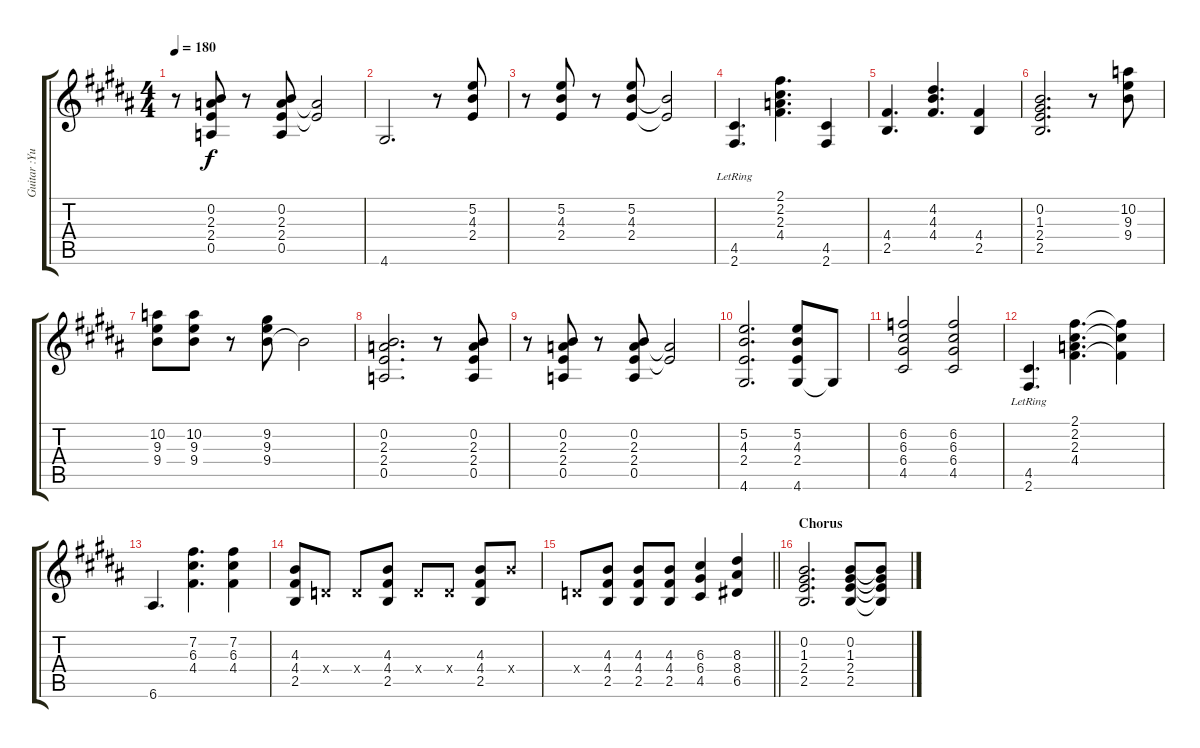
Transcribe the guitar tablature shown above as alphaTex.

\track ("Guitar :Yui" "Guitar :Yu") {instrument distortionguitar}
\staff {score tabs}
\tuning (E4 B3 G3 D3 A2 E2) {hide}
\ts (4 4)
\tempo 180
\clef g2
\ks b
r.8{dy f} (0.2 2.3 2.4 0.5).8 r.8 (0.2 2.3 2.4 0.5).8 (2.3{t} 2.4{t}).2 |
4.6.2{d} r.8 (5.2 4.3 2.4).8 |
r.8 (5.2 4.3 2.4).8 r.8 (5.2 4.3 2.4).8 (4.3{t} 2.4{t}).2 |
(4.5{lr} 2.6{lr}).4{d} (2.1 2.2 2.3 4.4).4{d} (4.5 2.6).4 |
(4.4 2.5).4{d} (4.2 4.3 4.4).4{d} (4.4 2.5).4 |
(0.2 1.3 2.4 2.5).2{d} r.8 (10.2 9.3 9.4).8 |
(10.2 9.3 9.4).8 (10.2 9.3 9.4).8 r.8 (9.2 9.3 9.4).8 9.4{t}.2 |
(0.2 2.3 2.4 0.5).2{d} r.8 (0.2 2.3 2.4 0.5).8 |
r.8 (0.2 2.3 2.4 0.5).8 r.8 (0.2 2.3 2.4 0.5).8 (2.3{t} 2.4{t}).2 |
(5.2 4.3 2.4 4.6).2{d} (5.2 4.3 2.4 4.6).8 4.6{t}.8 |
(6.2 6.3 6.4 4.5).2 (6.2 6.3 6.4 4.5).2 |
(4.5{lr} 2.6{lr}).4{d} (2.1 2.2 2.3 4.4).4{d} (2.1{t} 2.2{t} 4.4{t}).4 |
6.6.4{d} (7.2 6.3 4.4).4{d} (7.2 6.3 4.4).4 |
(4.3 4.4 2.5).8 0.4{x}.8 0.4{x}.8 (4.3 4.4 2.5).8 0.4{x}.8 0.4{x}.8 (4.3 4.4 2.5).8 9.4{x}.8 |
\barLineRight lightlight
0.4{x}.8 (4.3 4.4 2.5).8 (4.3 4.4 2.5).8 (4.3 4.4 2.5).8 (6.3 6.4 4.5).4 (8.3 8.4 6.5).4 |
\section ("" "Chorus")
(0.2 1.3 2.4 2.5).2{d} (0.2 1.3 2.4 2.5).8 (0.2{t} 1.3{t} 2.4{t} 2.5{t}).8
